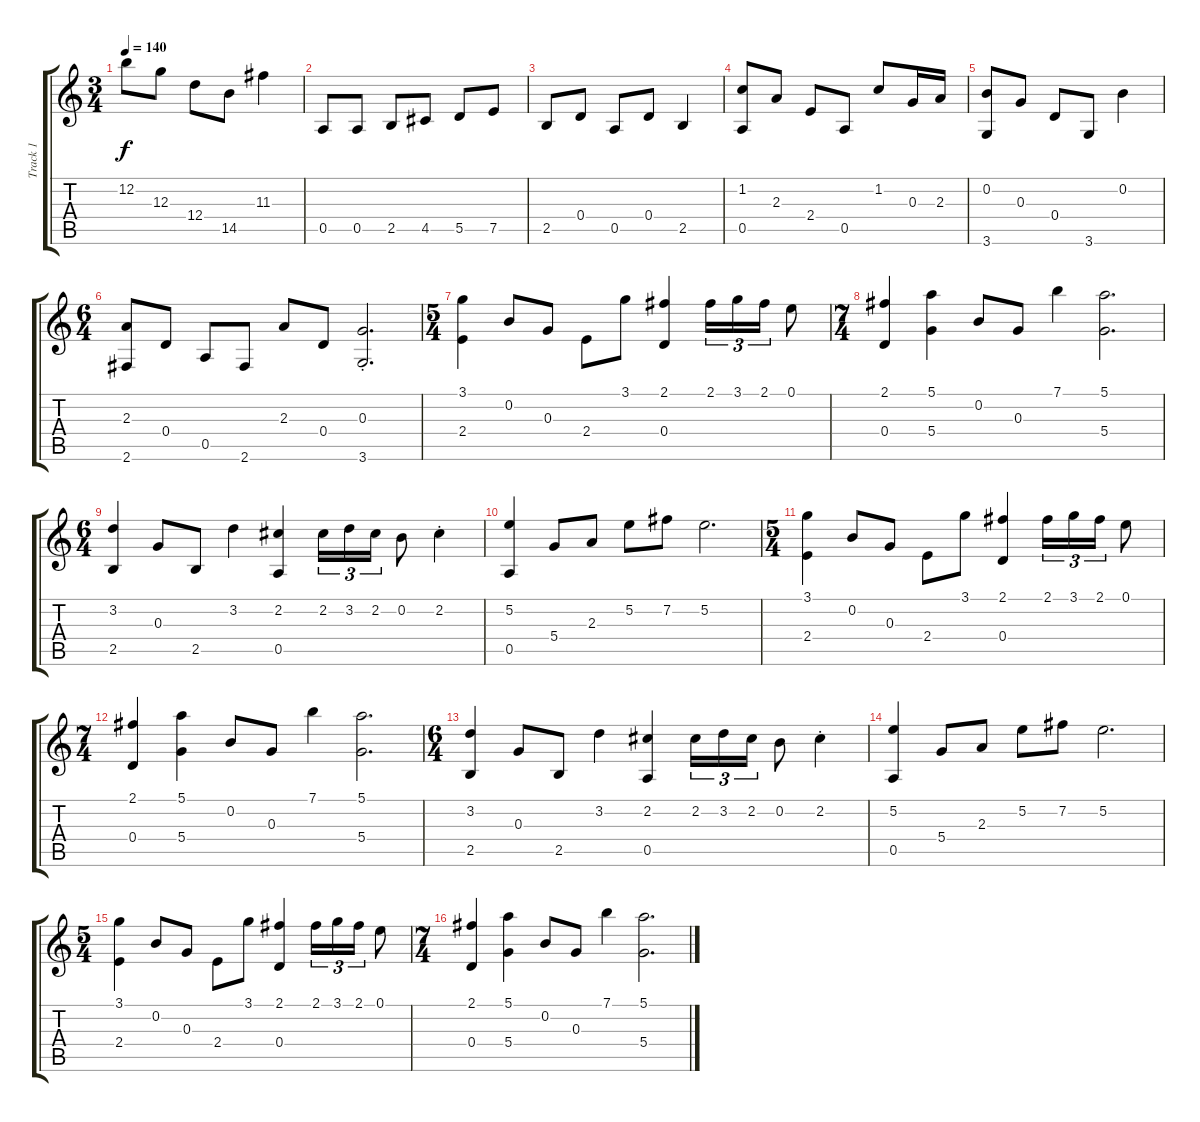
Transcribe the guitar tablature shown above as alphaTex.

\track ("Track 1" "Track 1") {instrument acousticguitarsteel}
\staff {score tabs}
\tuning (E4 B3 G3 D3 A2 E2) {hide}
\ts (3 4)
\tempo 140
\clef g2
\ks c
12.2.8{dy f} 12.3.8 12.4.8 14.5.8 11.3.4 |
0.5.8 0.5.8 2.5.8 4.5.8 5.5.8 7.5.8 |
2.5.8 0.4.8 0.5.8 0.4.8 2.5.4 |
(1.2 0.5).8 2.3.8 2.4.8 0.5.8 1.2.8 0.3.16 2.3.16 |
(0.2 3.6).8 0.3.8 0.4.8 3.6.8 0.2.4 |
\ts (6 4)
(2.3 2.6).8 0.4.8 0.5.8 2.6.8 2.3.8 0.4.8 (0.3 3.6{st}).2{d} |
\ts (5 4)
(3.1 2.4).4 0.2.8 0.3.8 2.4.8 3.1.8 (2.1 0.4).4 2.1.16{tu (3 2)} 3.1.16{tu (3 2)} 2.1.16{tu (3 2)} 0.1.8 |
\ts (7 4)
(2.1 0.4).4 (5.1 5.4).4 0.2.8 0.3.8 7.1.4 (5.1 5.4).2{d} |
\ts (6 4)
(3.2 2.5).4 0.3.8 2.5.8 3.2.4 (2.2 0.5).4 2.2.16{tu (3 2)} 3.2.16{tu (3 2)} 2.2.16{tu (3 2)} 0.2.8 2.2{st}.4 |
(5.2 0.5).4 5.4.8 2.3.8 5.2.8 7.2.8 5.2.2{d} |
\ts (5 4)
(3.1 2.4).4 0.2.8 0.3.8 2.4.8 3.1.8 (2.1 0.4).4 2.1.16{tu (3 2)} 3.1.16{tu (3 2)} 2.1.16{tu (3 2)} 0.1.8 |
\ts (7 4)
(2.1 0.4).4 (5.1 5.4).4 0.2.8 0.3.8 7.1.4 (5.1 5.4).2{d} |
\ts (6 4)
(3.2 2.5).4 0.3.8 2.5.8 3.2.4 (2.2 0.5).4 2.2.16{tu (3 2)} 3.2.16{tu (3 2)} 2.2.16{tu (3 2)} 0.2.8 2.2{st}.4 |
(5.2 0.5).4 5.4.8 2.3.8 5.2.8 7.2.8 5.2.2{d} |
\ts (5 4)
(3.1 2.4).4 0.2.8 0.3.8 2.4.8 3.1.8 (2.1 0.4).4 2.1.16{tu (3 2)} 3.1.16{tu (3 2)} 2.1.16{tu (3 2)} 0.1.8 |
\ts (7 4)
(2.1 0.4).4 (5.1 5.4).4 0.2.8 0.3.8 7.1.4 (5.1 5.4).2{d}
